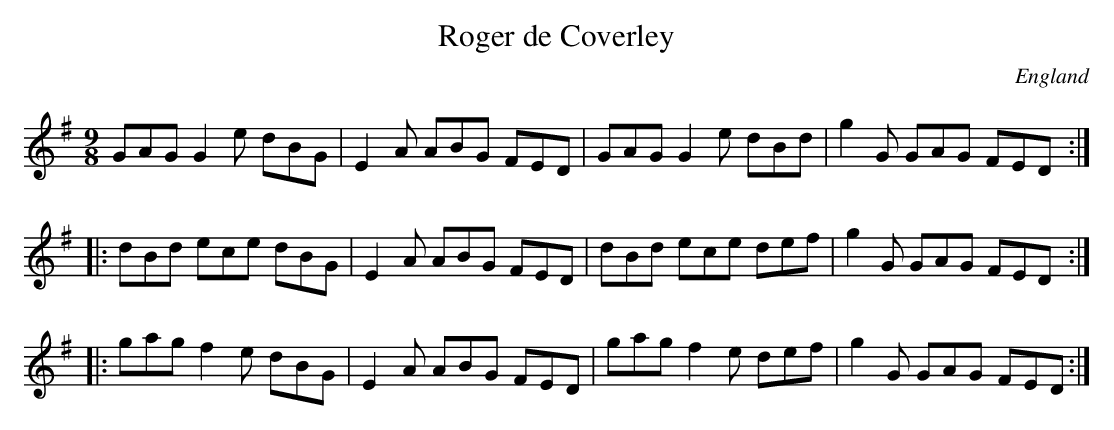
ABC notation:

X:1
T:Roger de Coverley
M:9/8
O:England
K:G
GAG G2e dBG| E2A ABG FED| GAG G2e dBd| g2G GAG FED::
dBd ece dBG| E2A ABG FED| dBd ece def| g2G GAG FED::
gag f2e dBG| E2A ABG FED| gag f2e def| g2G GAG FED:|
